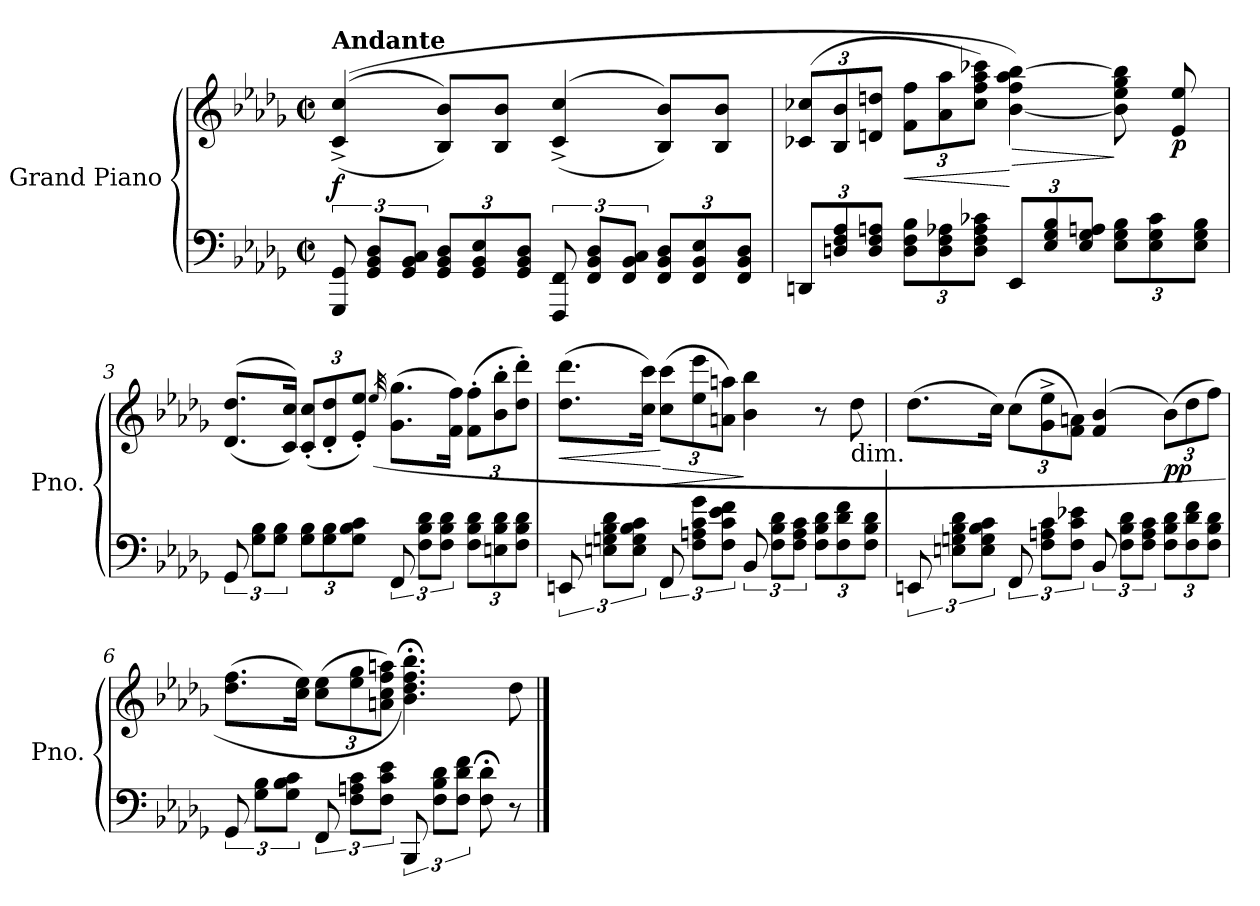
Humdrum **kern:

**kern	**kern	**dynam
*part1	*part1	*part1
*staff2	*staff1	*staff1/2
*I"Grand Piano	*	*
*I'Pno.	*	*
*clefF4	*clefG2	*
*k[b-e-a-d-g-]	*k[b-e-a-d-g-]	*
*M2/2	*M2/2	*
*met(c|)	*met(c|)	*
=1	=1	=1
!	!LO:TX:a:B:t=Andante	!
!	!	!LO:DY:b
12GGG-/ 12GG-/	(>(>(<4c/^ 4cc/^	f
12GG-/ 12BB-/ 12D-/L	.	.
12GG-/ 12BB-/ 12C/J	.	.
*Xbrackettup	*	*
12GG-/ 12BB-/ 12D-/L	8B-/ 8b-/L))	.
12GG-/ 12BB-/ 12E-/	.	.
.	8B-/ 8b-/J	.
12GG-/ 12BB-/ 12D-/J	.	.
*brackettup	*	*
12FFF/ 12FF/	(>(<4c/^ 4cc/^	.
12FF/ 12BB-/ 12D-/L	.	.
12FF/ 12BB-/ 12C/J	.	.
*Xbrackettup	*	*
12FF/ 12BB-/ 12D-/L	8B-/ 8b-/L))	.
12FF/ 12BB-/ 12E-/	.	.
.	8B-/ 8b-/J	.
12FF/ 12BB-/ 12D-/J	.	.
=2	=2	=2
*	*Xbrackettup	*
12DDn/L	(>12c-X/ 12cc-X/L	.
12Dn/ 12F/ 12A-/	12B-/ 12b-/	.
12D/ 12F/ 12An/J	12dn/ 12ddn/J	.
!	!	!LO:HP:b
12D\ 12F\ 12B-\L	12f\ 12ff\L	<
12D\ 12F\ 12A-X\	12a-\ 12aa-\	.
12D\ 12F\ 12A-\ 12c-X\J	12cc-\ 12ff\ 12aa-\ 12ccc-X\J)	.
!	!	!LO:HP:n=1:b
12EE-/L	[4b-\ 4ff\ 4aa-\ [4bb-\)	[ >
12E-/ 12G-/ 12B-/	.	.
12E-/ 12G-/ 12An/J	.	.
12E-\ 12G-\ 12B-\L	8b-\] 8ee-\ 8gg-\ 8bb-\]	]
12E-\ 12G-\ 12c-\	.	.
!	!	!LO:DY:b
.	8e-/ 8ee-/	p
12E-\ 12G-\ 12B-\J	.	.
=3	=3	=3
*brackettup	*	*
12GG-/	(>(<8.d-/ 8.dd-/L	.
12G-\ 12B-\L	.	.
12G-\ 12B-\J	.	.
.	16c/ 16cc/Jk))	.
*Xbrackettup	*	*
12G-\ 12B-\L	(<12c/' 12cc/'L	.
12G-\ 12B-\	12d-/' 12dd-/'	.
12G-\ 12B-\ 12c\J	12e-/' 12ee-/'J)	.
.	(>32qee-/	.
*brackettup	*	*
12FF/	(>8.g-\ 8.gg-\L	.
12F\ 12B-\ 12d-\L	.	.
12F\ 12B-\ 12d-\J	.	.
.	16f\ 16ff\Jk)	.
*Xbrackettup	*	*
12F\ 12B-\ 12d-\L	(>12f\' 12ff\'L	.
12En\ 12B-\ 12d-\	12b-\' 12bb-\'	.
12F\ 12B-\ 12d-\J	12dd-\' 12ddd-\'J)	.
=4	=4	=4
*brackettup	*	*
!	!	!LO:HP:b
12EEn/	(>8.dd-\ 8.ddd-\L	<
12En\ 12Gn\ 12B-\ 12d-\L	.	.
12E\ 12G\ 12B-\ 12c\J	.	.
.	16cc\ 16ccc\Jk)	.
!	!	!LO:HP:n=1:b
12FF/	(>12cc\ 12ccc\L	[ >
12F\ 12An\ 12c\ 12g-\L	12ee-\ 12eee-\	.
12F\ 12c\ 12e-\ 12f\J	12an\ 12aan\J)	.
12BB-/	4b-\ 4bb-\	]
12F\ 12B-\ 12d-\L	.	.
12F\ 12A\ 12c\J	.	.
*Xbrackettup	*	*
12F\ 12B-\ 12d-\L	8r	.
12F\ 12d-\ 12f\	.	.
!	!LO:TX:b:t=dim.	!
.	8dd-\	.
12F\ 12B-\ 12d-\J	.	.
=5	=5	=5
*brackettup	*	*
12EEn/	(>8.dd-\L	.
12En\ 12Gn\ 12B-\ 12d-\L	.	.
12E\ 12G\ 12B-\ 12c\J	.	.
.	16cc\Jk)	.
12FF/	(>12cc\L	.
12F\ 12An\ 12c\L	12g-\^ 12ee-\^	.
12F\ 12c\ 12e-X\J	12f\ 12an\J)	.
12BB-/	(>4f/ 4b-/	.
12F\ 12B-\ 12d-\L	.	.
12F\ 12A\ 12c\J	.	.
*Xbrackettup	*	*
!	!	!LO:DY:b
12F\ 12B-\ 12d-\L	(>12b-\L)	pp
12F\ 12d-\ 12f\	12dd-\	.
12F\ 12B-\ 12d-\J	12ff\J)	.
=6	=6	=6
*brackettup	*	*
12GG-/	(>8.dd-\ 8.ff\L	.
12G-\ 12B-\L	.	.
12G-\ 12B-\ 12c\J	.	.
.	16cc\ 16ee-\Jk)	.
12FF/	(>12cc\ 12ee-\L	.
12F\ 12An\ 12c\L	12ee-\ 12gg-\	.
12F\ 12c\ 12e-\J	12an\ 12cc\ 12ff\ 12aan\J)	.
12BBB-/	4.b-\;< 4.dd-\;< 4.ff\;< 4.bb-\;<)	.
12F\ 12B-\ 12d-\L	.	.
12F\ 12d-\ 12f\J	.	.
8F\;< 8d-\;<	.	.
8r	8dd-\	.
==	==	==
*-	*-	*-
